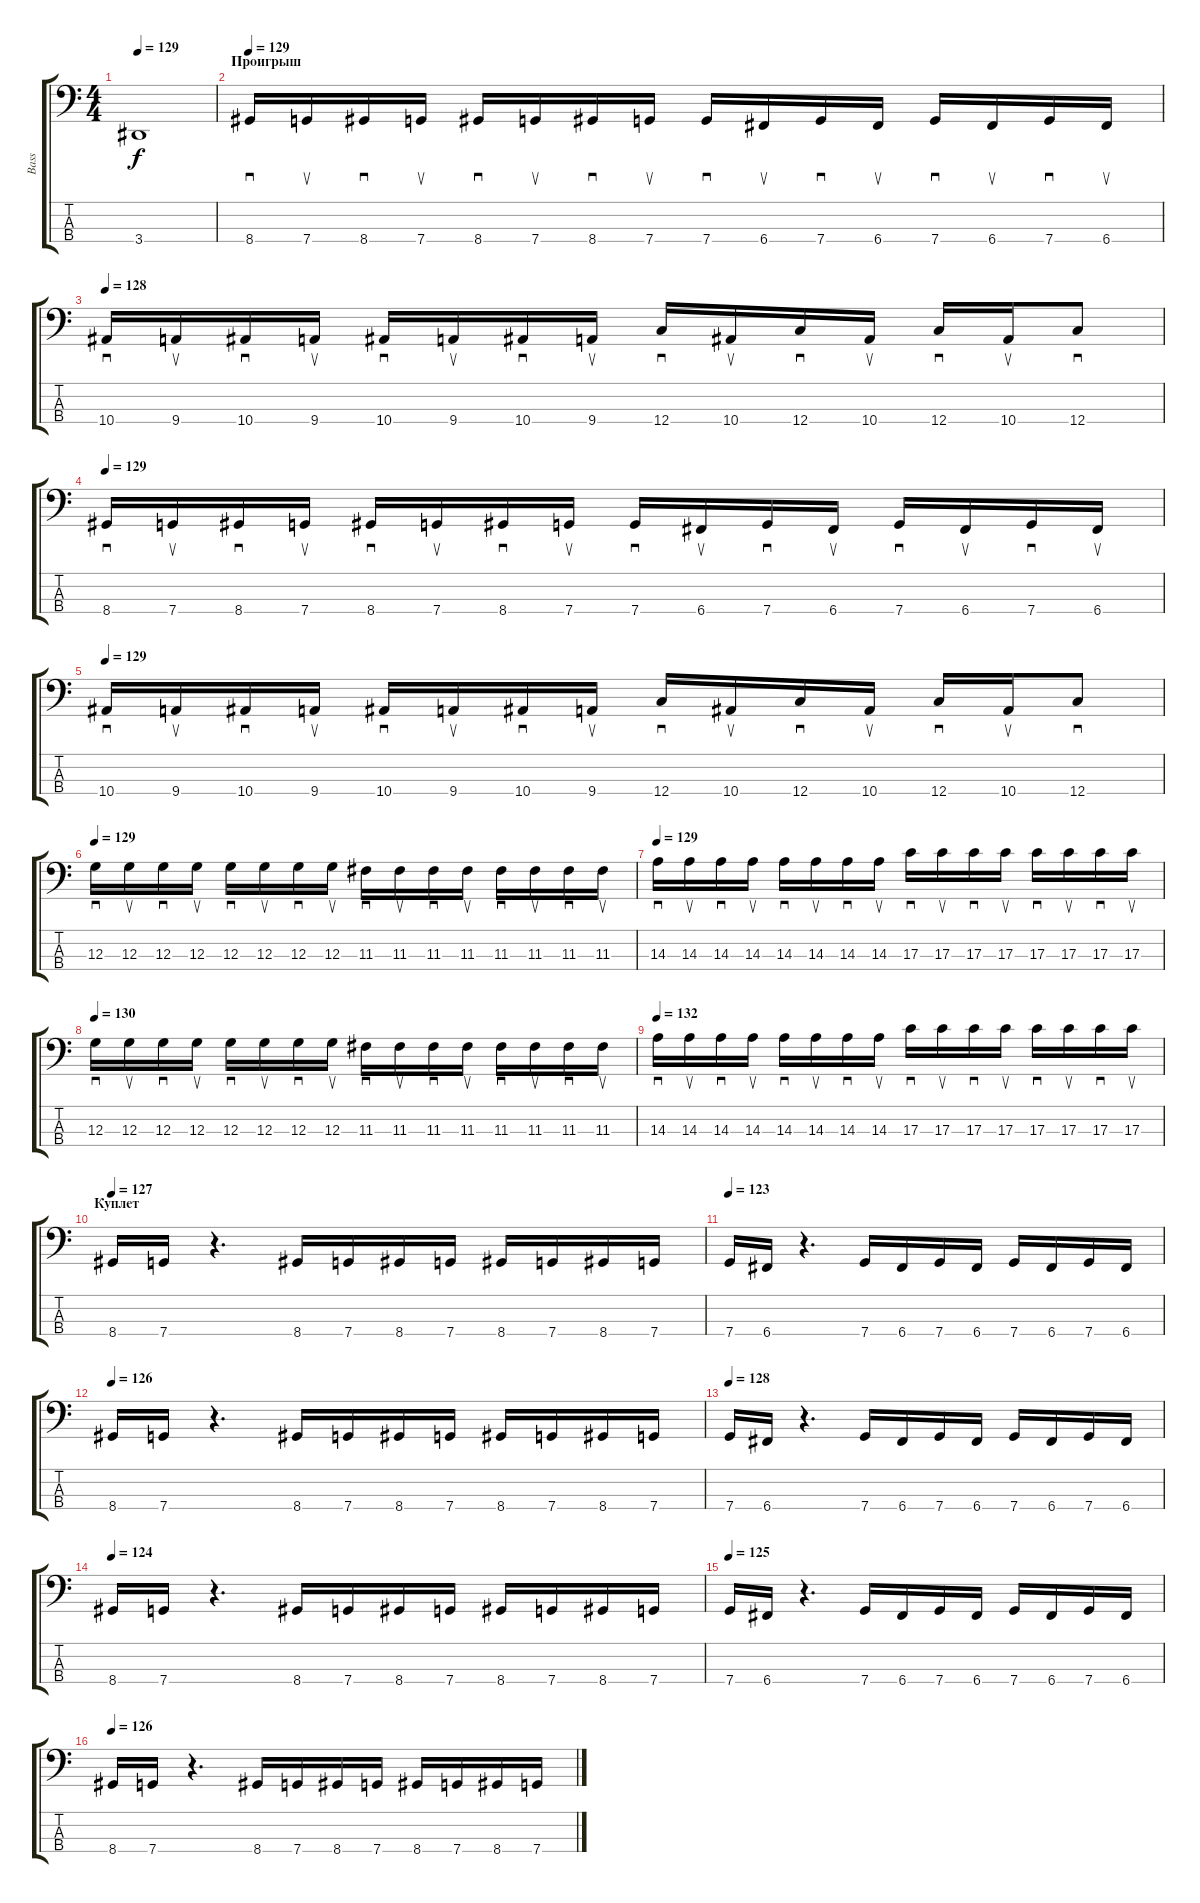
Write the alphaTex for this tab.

\track ("Bass" "Bass") {instrument electricbasspick}
\staff {score tabs}
\tuning (F2 C2 G1 C1) {hide}
\ts (4 4)
\tempo 129
\clef f4
\ks c
3.4.1{dy f} |
\section ("" "Проигрыш")
\tempo 129
8.4.16{sd} 7.4.16{su} 8.4.16{sd} 7.4.16{su} 8.4.16{sd} 7.4.16{su} 8.4.16{sd} 7.4.16{su} 7.4.16{sd} 6.4.16{su} 7.4.16{sd} 6.4.16{su} 7.4.16{sd} 6.4.16{su} 7.4.16{sd} 6.4.16{su} |
\tempo 128
10.4.16{sd} 9.4.16{su} 10.4.16{sd} 9.4.16{su} 10.4.16{sd} 9.4.16{su} 10.4.16{sd} 9.4.16{su} 12.4.16{sd} 10.4.16{su} 12.4.16{sd} 10.4.16{su} 12.4.16{sd} 10.4.16{su} 12.4.8{sd} |
\tempo 129
8.4.16{sd} 7.4.16{su} 8.4.16{sd} 7.4.16{su} 8.4.16{sd} 7.4.16{su} 8.4.16{sd} 7.4.16{su} 7.4.16{sd} 6.4.16{su} 7.4.16{sd} 6.4.16{su} 7.4.16{sd} 6.4.16{su} 7.4.16{sd} 6.4.16{su} |
\tempo 129
10.4.16{sd} 9.4.16{su} 10.4.16{sd} 9.4.16{su} 10.4.16{sd} 9.4.16{su} 10.4.16{sd} 9.4.16{su} 12.4.16{sd} 10.4.16{su} 12.4.16{sd} 10.4.16{su} 12.4.16{sd} 10.4.16{su} 12.4.8{sd} |
\tempo 129
12.3.16{sd} 12.3.16{su} 12.3.16{sd} 12.3.16{su} 12.3.16{sd} 12.3.16{su} 12.3.16{sd} 12.3.16{su} 11.3.16{sd} 11.3.16{su} 11.3.16{sd} 11.3.16{su} 11.3.16{sd} 11.3.16{su} 11.3.16{sd} 11.3.16{su} |
\tempo 129
14.3.16{sd} 14.3.16{su} 14.3.16{sd} 14.3.16{su} 14.3.16{sd} 14.3.16{su} 14.3.16{sd} 14.3.16{su} 17.3.16{sd} 17.3.16{su} 17.3.16{sd} 17.3.16{su} 17.3.16{sd} 17.3.16{su} 17.3.16{sd} 17.3.16{su} |
\tempo 130
12.3.16{sd} 12.3.16{su} 12.3.16{sd} 12.3.16{su} 12.3.16{sd} 12.3.16{su} 12.3.16{sd} 12.3.16{su} 11.3.16{sd} 11.3.16{su} 11.3.16{sd} 11.3.16{su} 11.3.16{sd} 11.3.16{su} 11.3.16{sd} 11.3.16{su} |
\tempo 132
14.3.16{sd} 14.3.16{su} 14.3.16{sd} 14.3.16{su} 14.3.16{sd} 14.3.16{su} 14.3.16{sd} 14.3.16{su} 17.3.16{sd} 17.3.16{su} 17.3.16{sd} 17.3.16{su} 17.3.16{sd} 17.3.16{su} 17.3.16{sd} 17.3.16{su} |
\section ("" "Куплет")
\tempo 127
8.4.16 7.4.16 r.4{d} 8.4.16 7.4.16 8.4.16 7.4.16 8.4.16 7.4.16 8.4.16 7.4.16 |
\tempo 123
7.4.16 6.4.16 r.4{d} 7.4.16 6.4.16 7.4.16 6.4.16 7.4.16 6.4.16 7.4.16 6.4.16 |
\tempo 126
8.4.16 7.4.16 r.4{d} 8.4.16 7.4.16 8.4.16 7.4.16 8.4.16 7.4.16 8.4.16 7.4.16 |
\tempo 128
7.4.16 6.4.16 r.4{d} 7.4.16 6.4.16 7.4.16 6.4.16 7.4.16 6.4.16 7.4.16 6.4.16 |
\tempo 124
8.4.16 7.4.16 r.4{d} 8.4.16 7.4.16 8.4.16 7.4.16 8.4.16 7.4.16 8.4.16 7.4.16 |
\tempo 125
7.4.16 6.4.16 r.4{d} 7.4.16 6.4.16 7.4.16 6.4.16 7.4.16 6.4.16 7.4.16 6.4.16 |
\tempo 126
8.4.16 7.4.16 r.4{d} 8.4.16 7.4.16 8.4.16 7.4.16 8.4.16 7.4.16 8.4.16 7.4.16
